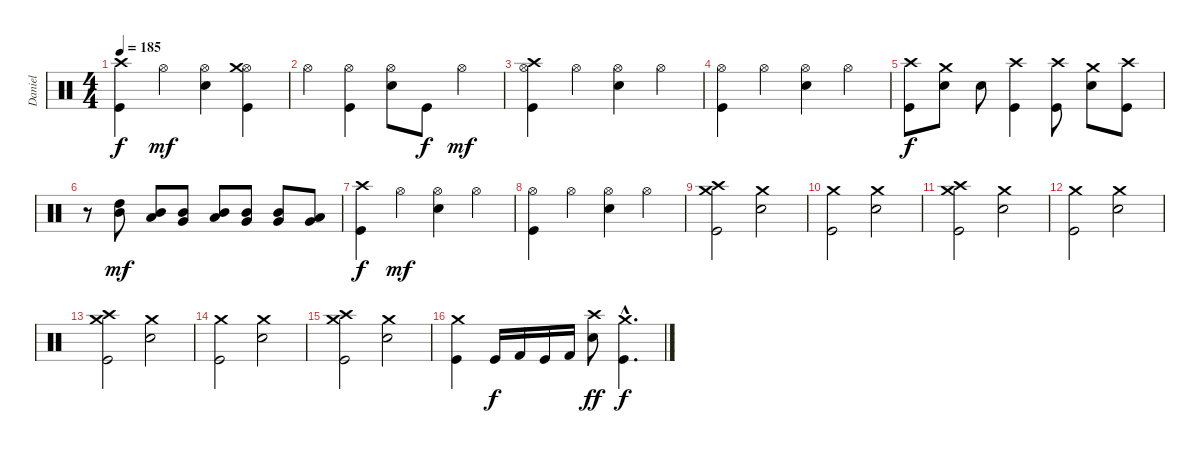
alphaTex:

\track ("Daniel" "Daniel") {instrument percussion}
\staff {score}
\articulation defaults
\ts (4 4)
\tempo 185
\clef neutral
\ks c
("Kick (hit)" "Crash high (hit)").4{dy f} "Hi-Hat (open)".4{dy mf} ("Electric Snare (hit)" "Hi-Hat (open)").4 ("Kick (hit)" "Hi-Hat (open)" "Crash medium (hit)").4 |
"Hi-Hat (open)".4 ("Kick (hit)" "Hi-Hat (open)").4 ("Electric Snare (hit)" "Hi-Hat (open)").8 "Kick (hit)".8{dy f} "Hi-Hat (open)".4{dy mf} |
("Kick (hit)" "Hi-Hat (open)" "Crash high (hit)").4 "Hi-Hat (open)".4 ("Electric Snare (hit)" "Hi-Hat (open)").4 "Hi-Hat (open)".4 |
("Kick (hit)" "Hi-Hat (open)").4 "Hi-Hat (open)".4 ("Electric Snare (hit)" "Hi-Hat (open)").4 "Hi-Hat (open)".4 |
("Kick (hit)" "Crash high (hit)").8{dy f} ("Electric Snare (hit)" "Crash medium (hit)").8 "Electric Snare (hit)".8 ("Kick (hit)" "Crash high (hit)").4 ("Kick (hit)" "Crash high (hit)").8 ("Electric Snare (hit)" "Crash medium (hit)").8 ("Kick (hit)" "Crash high (hit)").8 |
r.8 ("Mid Tom (hit)" "High Tom (hit)").8{dy mf} ("Low Tom (hit)" "Mid Tom (hit)").8 ("Very Low Tom (hit)" "Mid Tom (hit)").8 ("Low Tom (hit)" "Mid Tom (hit)").8 ("Very Low Tom (hit)" "Mid Tom (hit)").8 ("Very Low Tom (hit)" "Mid Tom (hit)").8 ("Very Low Tom (hit)" "Low Tom (hit)").8 |
("Kick (hit)" "Crash high (hit)").4{dy f} "Hi-Hat (open)".4{dy mf} ("Electric Snare (hit)" "Hi-Hat (open)").4 "Hi-Hat (open)".4 |
("Kick (hit)" "Hi-Hat (open)").4 "Hi-Hat (open)".4 ("Electric Snare (hit)" "Hi-Hat (open)").4 "Hi-Hat (open)".4 |
("Kick (hit)" "Crash medium (hit)" "Crash high (hit)").2 ("Electric Snare (hit)" "Crash medium (hit)").2 |
("Kick (hit)" "Crash medium (hit)").2 ("Electric Snare (hit)" "Crash medium (hit)").2 |
("Kick (hit)" "Crash medium (hit)" "Crash high (hit)").2 ("Electric Snare (hit)" "Crash medium (hit)").2 |
("Kick (hit)" "Crash medium (hit)").2 ("Electric Snare (hit)" "Crash medium (hit)").2 |
("Kick (hit)" "Crash medium (hit)" "Crash high (hit)").2 ("Electric Snare (hit)" "Crash medium (hit)").2 |
("Kick (hit)" "Crash medium (hit)").2 ("Electric Snare (hit)" "Crash medium (hit)").2 |
("Kick (hit)" "Crash medium (hit)" "Crash high (hit)").2 ("Electric Snare (hit)" "Crash medium (hit)").2 |
("Kick (hit)" "Crash medium (hit)").4 "Kick (hit)".16{dy f} "Kick (hit) 2".16 "Kick (hit)".16 "Kick (hit) 2".16 ("Electric Snare (hit)" "Crash high (hit)").8{dy ff} ("Kick (hit)"{hac} "Crash medium (hit)"{hac}).4{d dy f}
